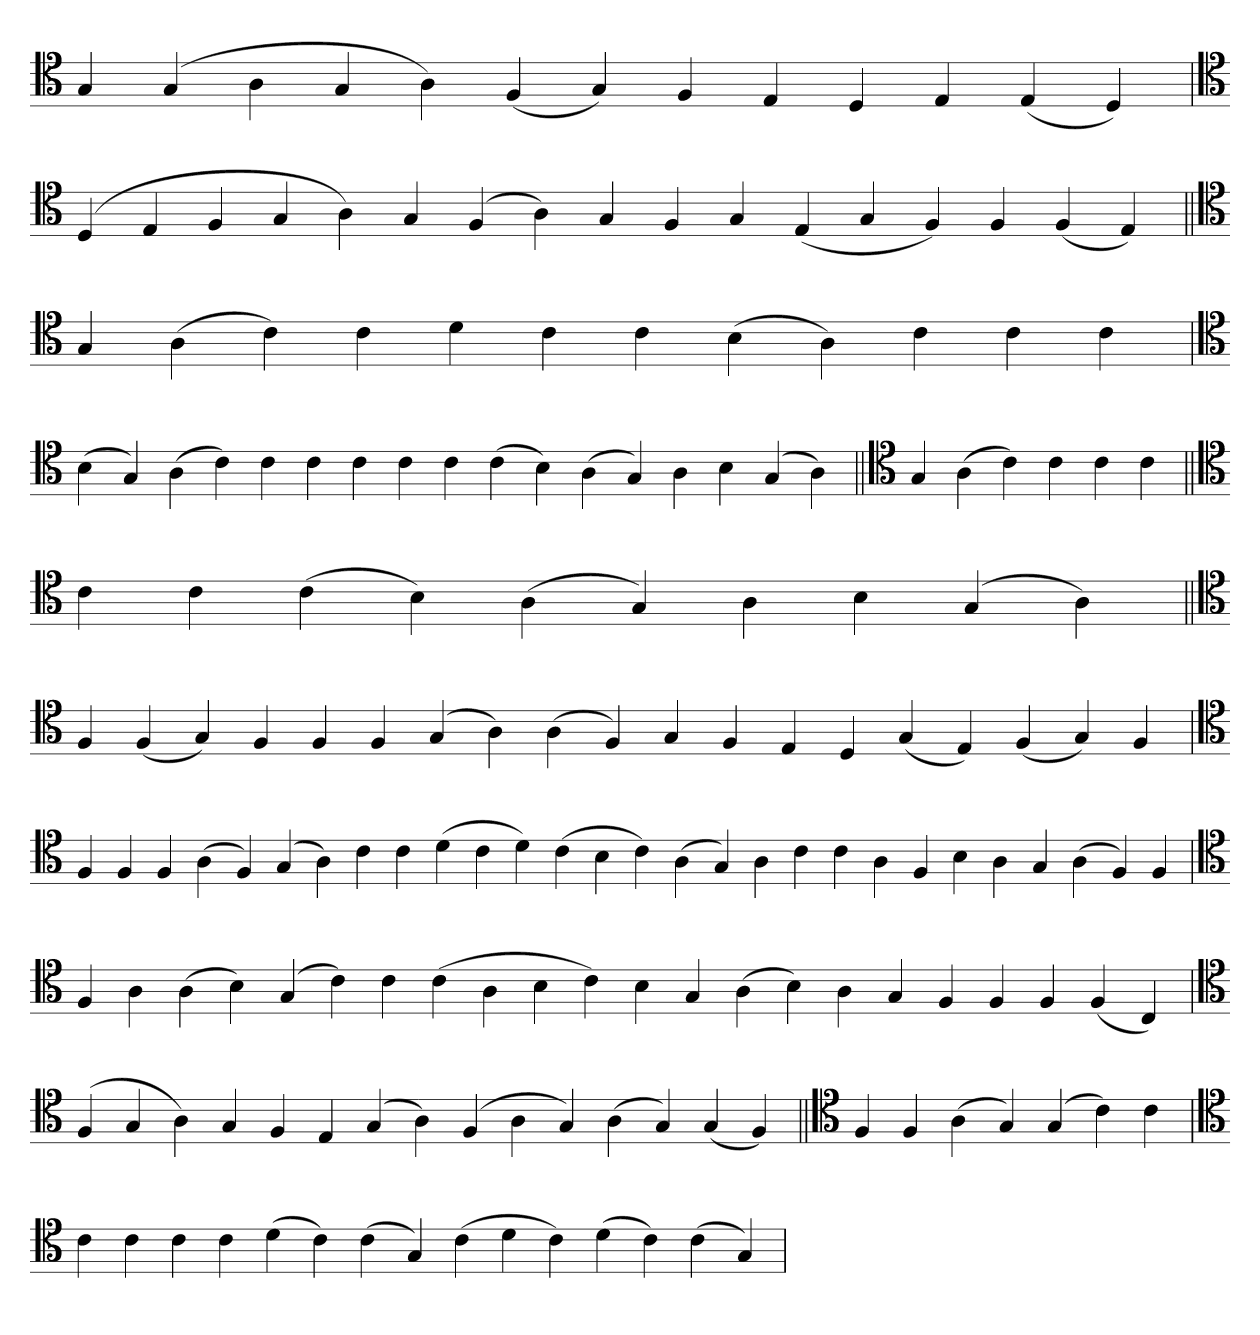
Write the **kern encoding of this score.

**kern
*part1
*staff1
*clefC4
=
4G
(4G
4A
4G
4A)
(4F
4G)
4F
4E
4D
4E
(4E
4D)
='
*clefC4
(4D
4E
4F
4G
4A)
4G
(4F
4A)
4G
4F
4G
(4E
4G
4F)
4F
(4F
4E)
=||
*clefC4
4G
(4A
4c)
4c
4d
4c
4c
(4B
4A)
4c
4c
4c
=
*clefC4
(4B
4G)
(4A
4c)
4c
4c
4c
4c
4c
(4c
4B)
(4A
4G)
4A
4B
(4G
4A)
=||
*clefC4
4G
(4A
4c)
4c
4c
4c
=||
*clefC4
4c
4c
(4c
4B)
(4A
4G)
4A
4B
(4G
4A)
=||
*clefC4
4F
(4F
4G)
4F
4F
4F
(4G
4A)
(4A
4F)
4G
4F
4E
4D
(4G
4E)
(4F
4G)
4F
='
*clefC4
4F
4F
4F
(4A
4F)
(4G
4A)
4c
4c
(4d
4c
4d)
(4c
4B
4c)
(4A
4G)
4A
4c
4c
4A
4F
4B
4A
4G
(4A
4F)
4F
=
*clefC4
4F
4A
(4A
4B)
(4G
4c)
4c
(4c
4A
4B
4c)
4B
4G
(4A
4B)
4A
4G
4F
4F
4F
(4F
4C)
=`
*clefC4
(4F
4G
4A)
4G
4F
4E
(4G
4A)
(4F
4A
4G)
(4A
4G)
(4G
4F)
=||
*clefC4
4F
4F
(4A
4G)
(4G
4c)
4c
=`
*clefC4
4c
4c
4c
4c
(4d
4c)
(4c
4G)
(4c
4d
4c)
(4d
4c)
(4c
4G)
=`
*-
